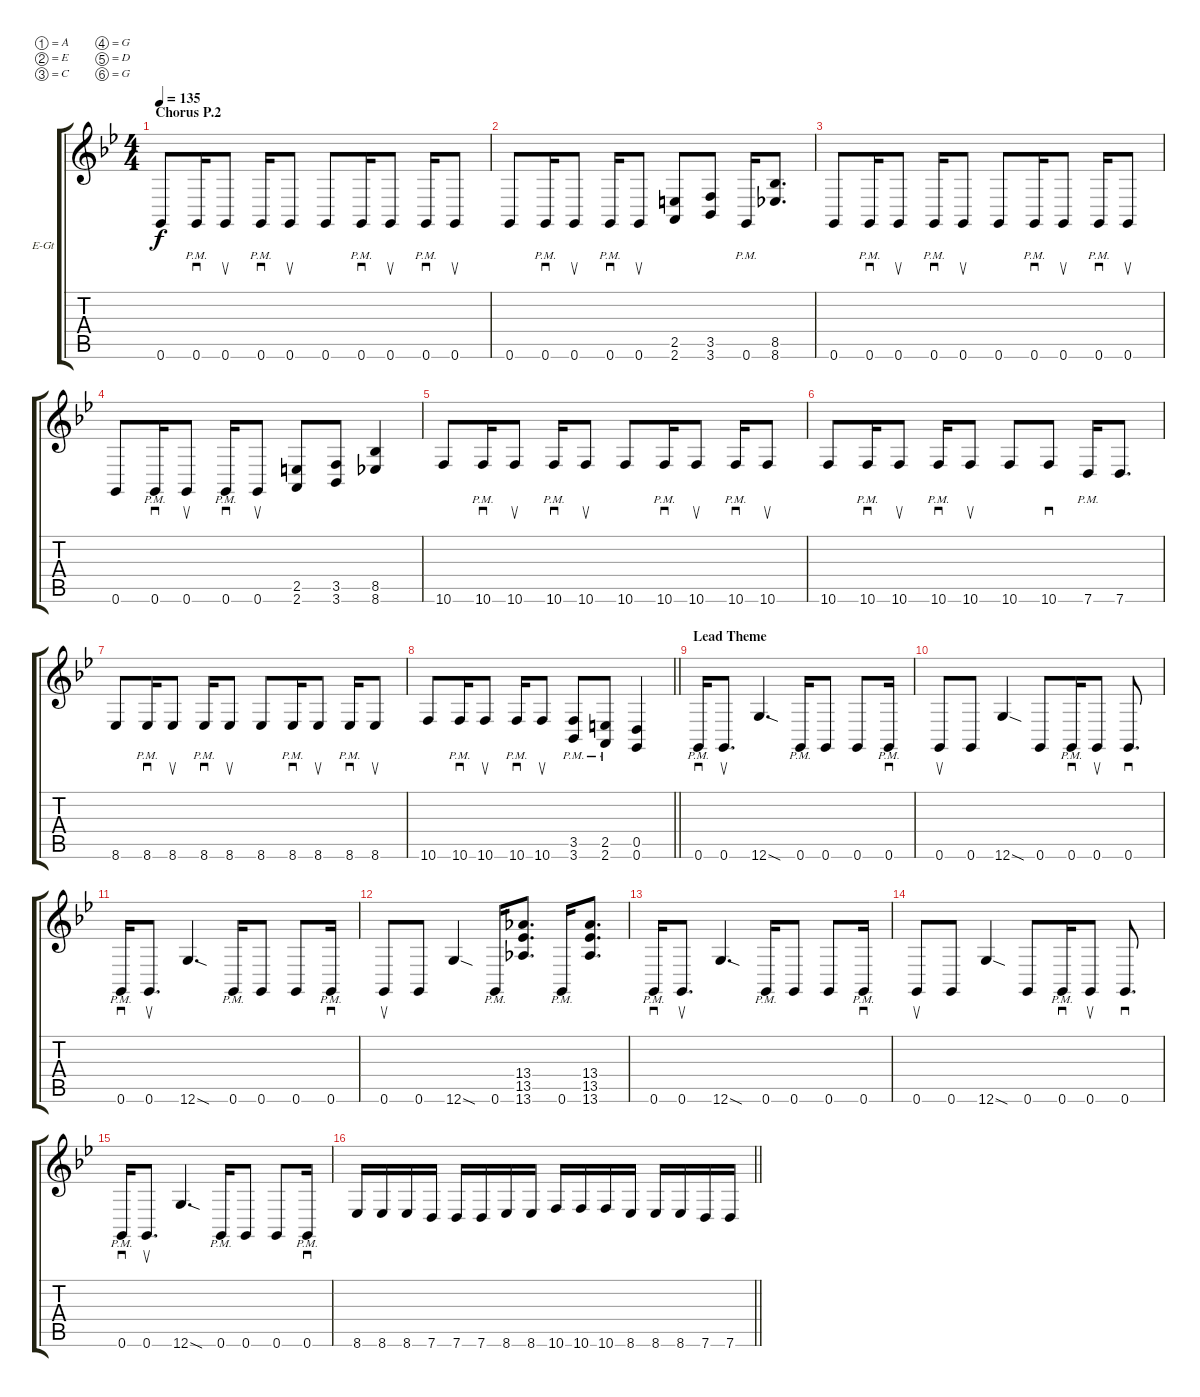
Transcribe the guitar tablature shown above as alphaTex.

\bracketExtendMode groupsimilarinstruments
\firstSystemTrackNameOrientation horizontal
\otherSystemsTrackNameOrientation horizontal
\track ("[B]" "E-Gt") {instrument distortionguitar}
\staff {score tabs}
\tuning (A3 E3 C3 G2 D2 G1)
\ts (4 4)
\section ("" "Chorus P.2")
\tempo 135
\clef g2
\ks gminor
0.6.8{dy f} 0.6{pm}.16{sd} 0.6.8{su} 0.6{pm}.16{sd} 0.6.8{su} 0.6.8 0.6{pm}.16{sd} 0.6.8{su} 0.6{pm}.16{sd} 0.6.8{su} |
0.6.8 0.6{pm}.16{sd} 0.6.8{su} 0.6{pm}.16{sd} 0.6.8{su} (2.5 2.6).8 (3.5 3.6).8 0.6{pm}.16 (8.5 8.6).8{d} |
0.6.8 0.6{pm}.16{sd} 0.6.8{su} 0.6{pm}.16{sd} 0.6.8{su} 0.6.8 0.6{pm}.16{sd} 0.6.8{su} 0.6{pm}.16{sd} 0.6.8{su} |
0.6.8 0.6{pm}.16{sd} 0.6.8{su} 0.6{pm}.16{sd} 0.6.8{su} (2.5 2.6).8 (3.5 3.6).8 (8.5 8.6).4 |
10.6.8 10.6{pm}.16{sd} 10.6.8{su} 10.6{pm}.16{sd} 10.6.8{su} 10.6.8 10.6{pm}.16{sd} 10.6.8{su} 10.6{pm}.16{sd} 10.6.8{su} |
10.6.8 10.6{pm}.16{sd} 10.6.8{su} 10.6{pm}.16{sd} 10.6.8{su} 10.6.8 10.6.8{sd} 7.6{pm}.16 7.6.8{d} |
8.6.8 8.6{pm}.16{sd} 8.6.8{su} 8.6{pm}.16{sd} 8.6.8{su} 8.6.8 8.6{pm}.16{sd} 8.6.8{su} 8.6{pm}.16{sd} 8.6.8{su} |
\barLineRight lightlight
10.6.8 10.6{pm}.16{sd} 10.6.8{su} 10.6{pm}.16{sd} 10.6.8{su} (3.5{pm} 3.6{pm}).8 (2.5{pm} 2.6{pm}).8 (0.5 0.6).4 |
\section ("" "Lead Theme")
0.6{pm}.16{sd} 0.6.8{d su} 12.6{sod}.4{d} 0.6{pm}.16 0.6.8 0.6.8 0.6{pm}.16{sd} |
0.6.8{su} 0.6.8 12.6{sod}.4 0.6.8 0.6{pm}.16{sd} 0.6.8{su} 0.6.8{d sd} |
0.6{pm}.16{sd} 0.6.8{d su} 12.6{sod}.4{d} 0.6{pm}.16 0.6.8 0.6.8 0.6{pm}.16{sd} |
0.6.8{su} 0.6.8 12.6{sod}.4 0.6{pm}.16 (13.4 13.5 13.6).8{d} 0.6{pm}.16 (13.4 13.5 13.6).8{d} |
0.6{pm}.16{sd} 0.6.8{d su} 12.6{sod}.4{d} 0.6{pm}.16 0.6.8 0.6.8 0.6{pm}.16{sd} |
0.6.8{su} 0.6.8 12.6{sod}.4 0.6.8 0.6{pm}.16{sd} 0.6.8{su} 0.6.8{d sd} |
0.6{pm}.16{sd} 0.6.8{d su} 12.6{sod}.4{d} 0.6{pm}.16 0.6.8 0.6.8 0.6{pm}.16{sd} |
\barLineRight lightlight
8.6.16 8.6.16 8.6.16 7.6.16 7.6.16 7.6.16 8.6.16 8.6.16 10.6.16 10.6.16 10.6.16 8.6.16 8.6.16 8.6.16 7.6.16 7.6.16
